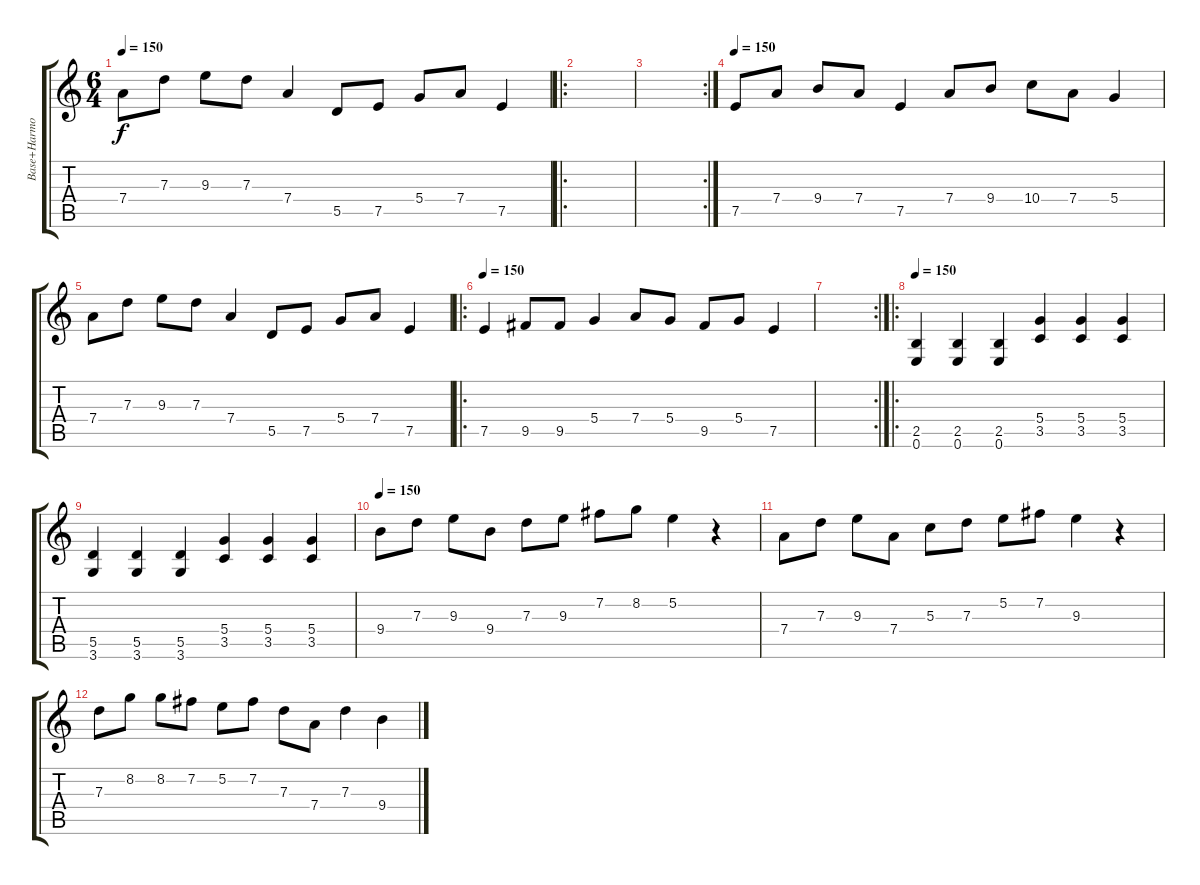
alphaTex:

\track ("Base+Harmonizer" "Base+Harmo") {instrument distortionguitar}
\staff {score tabs}
\tuning (E4 B3 G3 D3 A2 E2) {hide}
\ts (6 4)
\tempo 150
\clef g2
\ks c
7.4.8{dy f} 7.3.8 9.3.8 7.3.8 7.4.4 5.5.8 7.5.8 5.4.8 7.4.8 7.5.4 |
\ro
|
\rc 2
|
\tempo 150
7.5.8{volume 14} 7.4.8 9.4.8 7.4.8 7.5.4 7.4.8 9.4.8 10.4.8 7.4.8 5.4.4 |
7.4.8 7.3.8 9.3.8 7.3.8 7.4.4 5.5.8 7.5.8 5.4.8 7.4.8 7.5.4 |
\ro
\tempo 150
7.5.4 9.5.8 9.5.8 5.4.4 7.4.8 5.4.8 9.5.8 5.4.8 7.5.4 |
\rc 2
|
\ro
\tempo 150
(2.5 0.6).4 (2.5 0.6).4 (2.5 0.6).4 (5.4 3.5).4 (5.4 3.5).4 (5.4 3.5).4 |
(5.5 3.6).4 (5.5 3.6).4 (5.5 3.6).4 (5.4 3.5).4 (5.4 3.5).4 (5.4 3.5).4 |
\tempo 150
9.4.8 7.3.8 9.3.8 9.4.8 7.3.8 9.3.8 7.2.8 8.2.8 5.2.4 r.4 |
7.4.8 7.3.8 9.3.8 7.4.8 5.3.8 7.3.8 5.2.8 7.2.8 9.3.4 r.4 |
7.3.8 8.2.8 8.2.8 7.2.8 5.2.8 7.2.8 7.3.8 7.4.8 7.3.4 9.4.4
